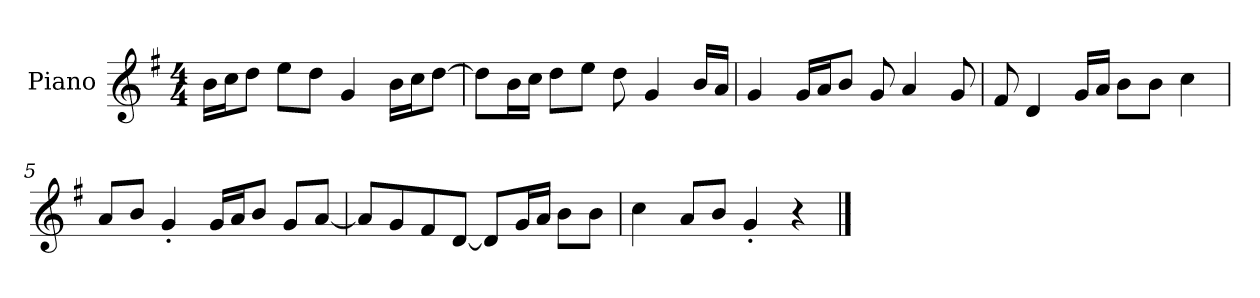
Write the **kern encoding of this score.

**kern
*part1
*staff1
*I"Piano
*I'P-no
*clefG2
*k[f#]
*M4/4
*MM90
=1
16b\LL
16cc\J
8dd\J
8ee\L
8dd\J
4g/
16b\LL
16cc\J
[8dd\J
=2
8dd\L]
16b\L
16cc\JJ
8dd\L
8ee\J
8dd\
4g/
16b/LL
16a/JJ
=3
4g/
16g/LL
16a/J
8b/J
8g/
4a/
8g/
=4
8f#/
4d/
16g/LL
16a/JJ
8b\L
8b\J
4cc\
!!LO:LB:g=z
=5
8a/L
8b/J
4g'/
16g/LL
16a/J
8b/J
8g/L
[8a/J
=6
8a/L]
8g/
8f#/
[8d/J
8d/L]
16g/L
16a/JJ
8b\L
8b\J
=7
4cc\
8a/L
8b/J
4g'/
4r
==
*-
